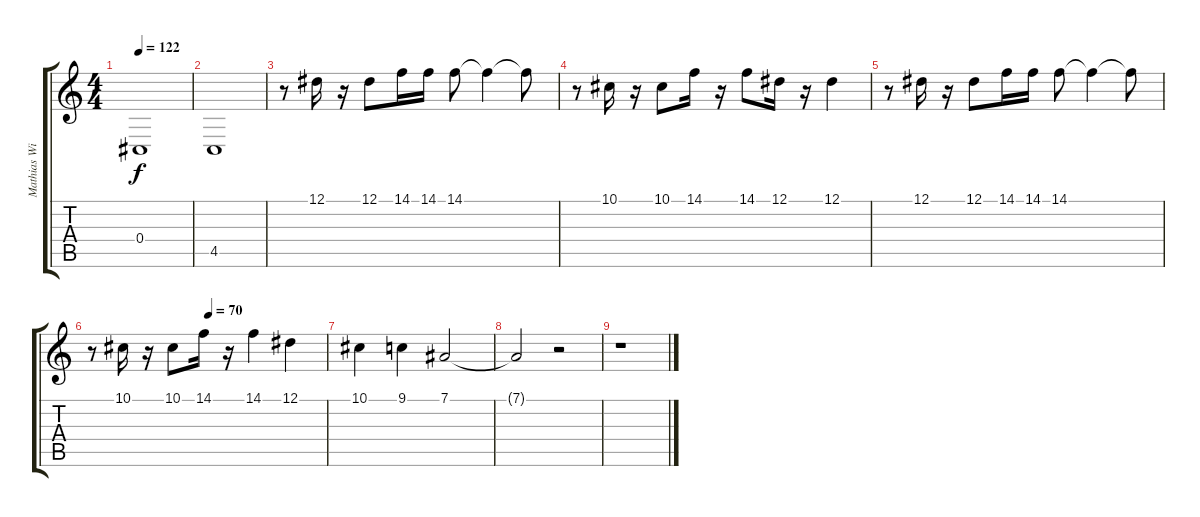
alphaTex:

\track ("Mathias Wiesner" "Mathias Wi") {instrument trumpet}
\staff {score tabs}
\tuning (Eb4 Bb3 Gb3 Db3 Ab2 Eb2) {hide}
\ts (4 4)
\tempo 122
\clef g2
\ks c
0.4.1{dy f} |
4.5.1 |
r.8{volume 14} 12.1.16 r.16 12.1.8 14.1.16 14.1.16 14.1.8 14.1{t}.4 14.1{t}.8 |
r.8 10.1.16 r.16 10.1.8 14.1.16 r.16 14.1.8 12.1.16 r.16 12.1.4 |
r.8 12.1.16 r.16 12.1.8 14.1.16 14.1.16 14.1.8 14.1{t}.4 14.1{t}.8 |
\tempo (70 0.5)
r.8 10.1.16 r.16 10.1.8 14.1.16 r.16 14.1.4 12.1.4 |
10.1.4 9.1.4 7.1.2 |
7.1{t}.2 r.2 |
r.1
